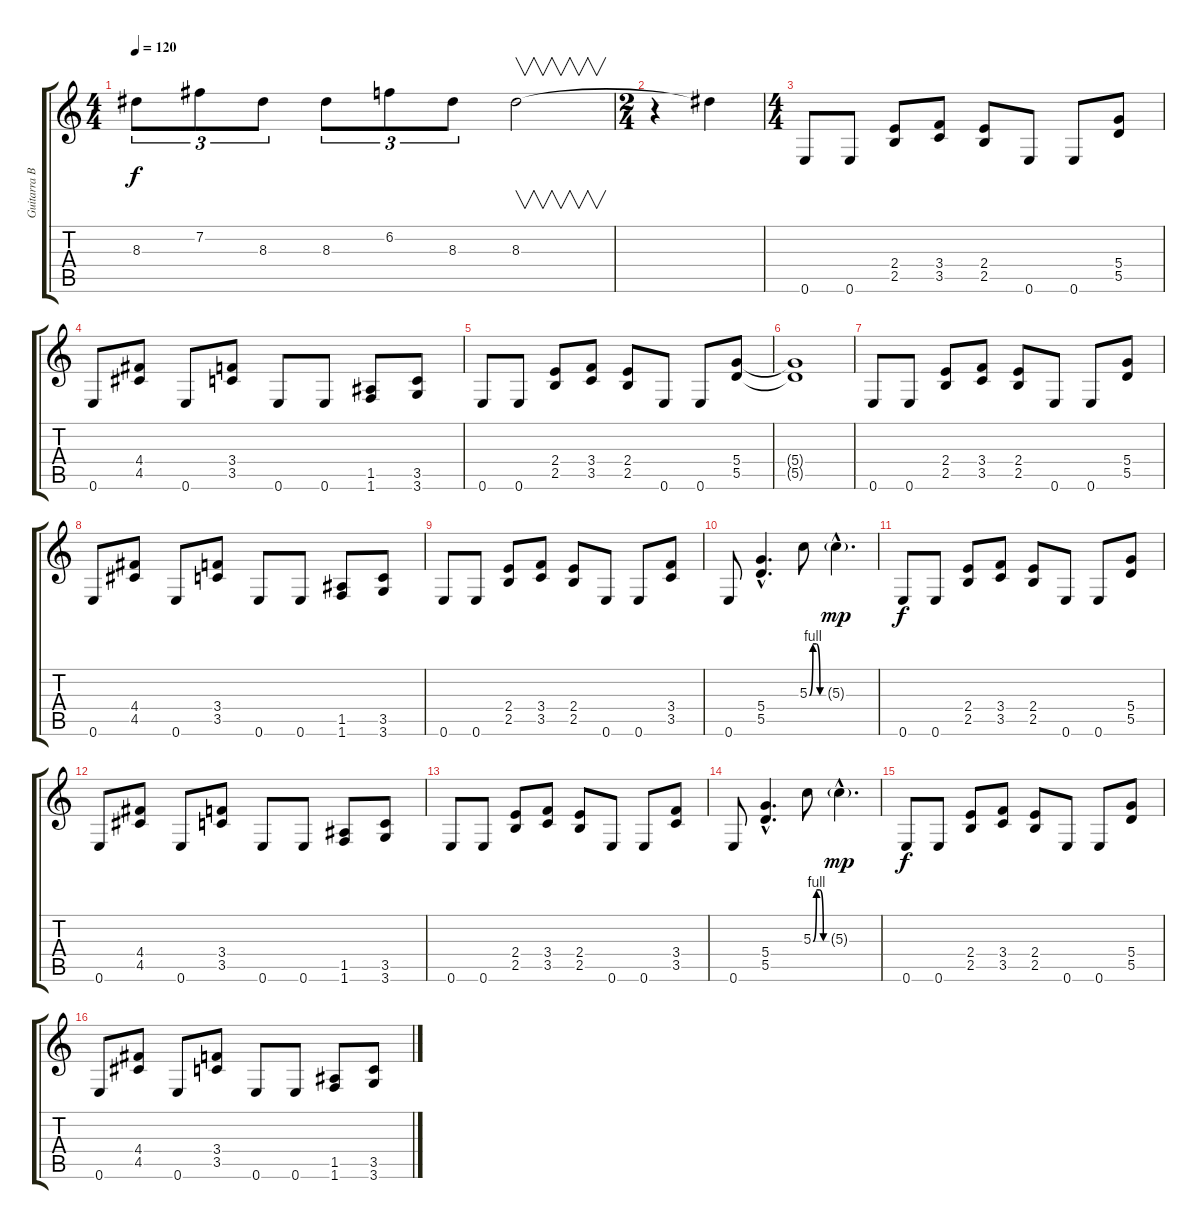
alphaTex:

\track ("Guitarra Base" "Guitarra B") {instrument overdrivenguitar}
\staff {score tabs}
\tuning (E4 B3 G3 D3 A2 E2) {hide}
\ts (4 4)
\tempo 120
\clef g2
\ks c
8.3.8{tu (3 2) dy f} 7.2.8{tu (3 2)} 8.3.8{tu (3 2)} 8.3.8{tu (3 2)} 6.2.8{tu (3 2)} 8.3.8{tu (3 2)} 8.3.2{v} |
\ts (2 4)
r.4 8.3{t}.4 |
\ts (4 4)
0.6.8 0.6.8 (2.4 2.5).8 (3.4 3.5).8 (2.4 2.5).8 0.6.8 0.6.8 (5.4 5.5).8 |
0.6.8 (4.4 4.5).8 0.6.8 (3.4 3.5).8 0.6.8 0.6.8 (1.5 1.6).8 (3.5 3.6).8 |
0.6.8 0.6.8 (2.4 2.5).8 (3.4 3.5).8 (2.4 2.5).8 0.6.8 0.6.8 (5.4 5.5).8 |
(5.4{t} 5.5{t}).1 |
0.6.8 0.6.8 (2.4 2.5).8 (3.4 3.5).8 (2.4 2.5).8 0.6.8 0.6.8 (5.4 5.5).8 |
0.6.8 (4.4 4.5).8 0.6.8 (3.4 3.5).8 0.6.8 0.6.8 (1.5 1.6).8 (3.5 3.6).8 |
0.6.8 0.6.8 (2.4 2.5).8 (3.4 3.5).8 (2.4 2.5).8 0.6.8 0.6.8 (3.4 3.5).8 |
0.6.8 (5.4{hac} 5.5{hac}).4{d} 5.3{be (custom 0 0 15 4 30 4 45 0 60 0)}.8 5.3{g hac}.4{d dy mp} |
0.6.8{dy f} 0.6.8 (2.4 2.5).8 (3.4 3.5).8 (2.4 2.5).8 0.6.8 0.6.8 (5.4 5.5).8 |
0.6.8 (4.4 4.5).8 0.6.8 (3.4 3.5).8 0.6.8 0.6.8 (1.5 1.6).8 (3.5 3.6).8 |
0.6.8 0.6.8 (2.4 2.5).8 (3.4 3.5).8 (2.4 2.5).8 0.6.8 0.6.8 (3.4 3.5).8 |
0.6.8 (5.4{hac} 5.5{hac}).4{d} 5.3{be (custom 0 0 15 4 30 4 45 0 60 0)}.8 5.3{g hac}.4{d dy mp} |
0.6.8{dy f} 0.6.8 (2.4 2.5).8 (3.4 3.5).8 (2.4 2.5).8 0.6.8 0.6.8 (5.4 5.5).8 |
0.6.8 (4.4 4.5).8 0.6.8 (3.4 3.5).8 0.6.8 0.6.8 (1.5 1.6).8 (3.5 3.6).8
